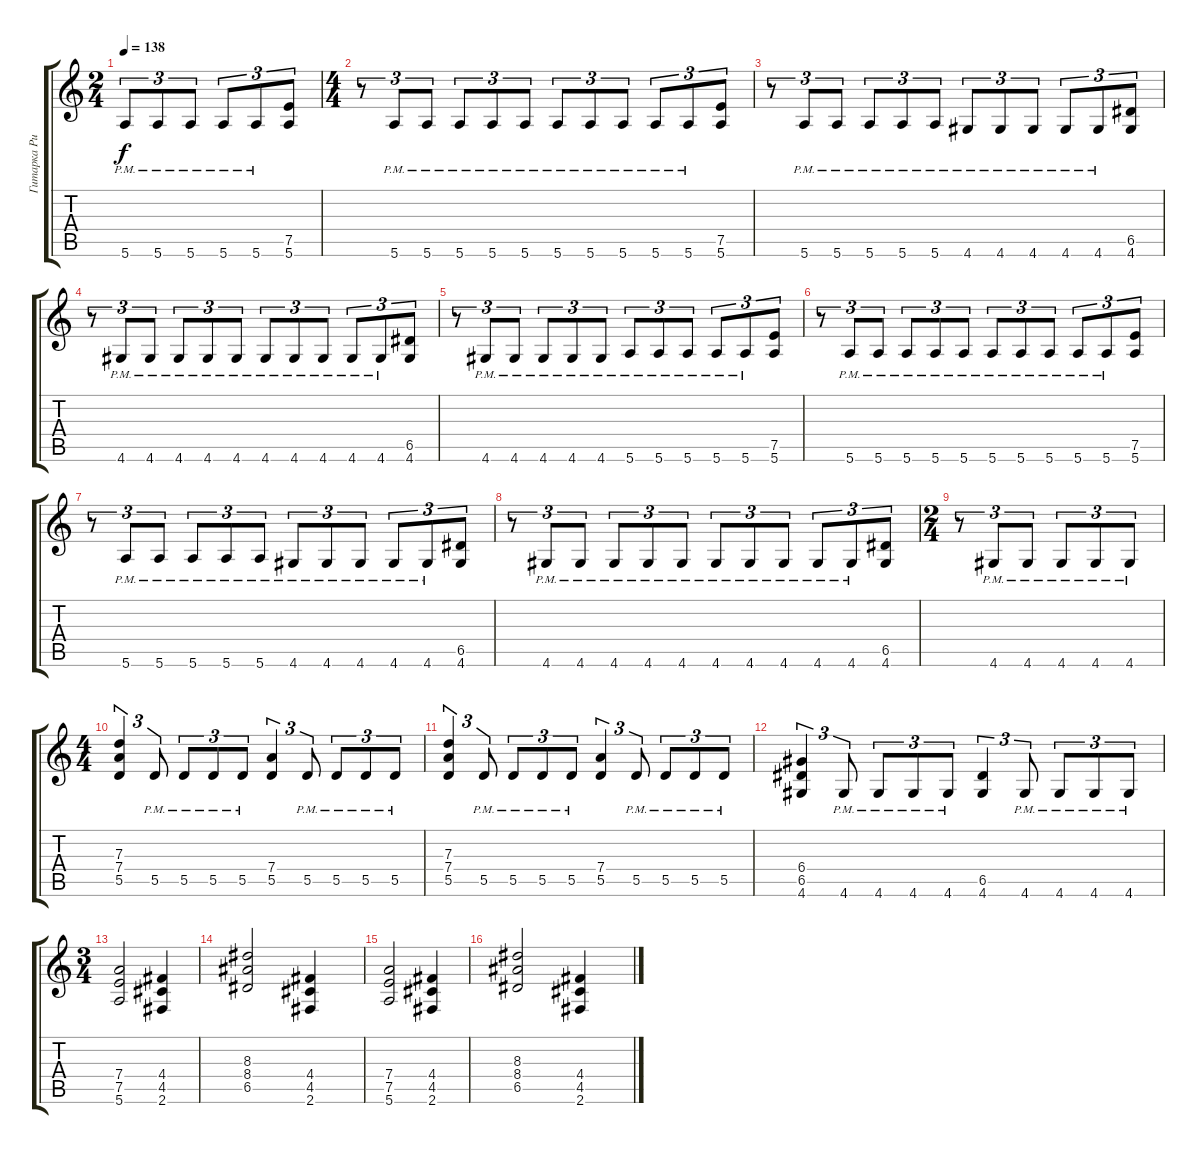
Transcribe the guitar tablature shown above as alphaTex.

\track ("Гитарка Ритм" "Гитарка Ри") {instrument distortionguitar}
\staff {score tabs}
\tuning (E4 B3 G3 D3 A2 E2) {hide}
\ts (2 4)
\tempo 138
\clef g2
\ks c
5.6{pm}.8{tu (3 2) dy f} 5.6{pm}.8{tu (3 2)} 5.6{pm}.8{tu (3 2)} 5.6{pm}.8{tu (3 2)} 5.6{pm}.8{tu (3 2)} (7.5 5.6).8{tu (3 2)} |
\ts (4 4)
r.8{tu (3 2)} 5.6{pm}.8{tu (3 2)} 5.6{pm}.8{tu (3 2)} 5.6{pm}.8{tu (3 2)} 5.6{pm}.8{tu (3 2)} 5.6{pm}.8{tu (3 2)} 5.6{pm}.8{tu (3 2)} 5.6{pm}.8{tu (3 2)} 5.6{pm}.8{tu (3 2)} 5.6{pm}.8{tu (3 2)} 5.6{pm}.8{tu (3 2)} (7.5 5.6).8{tu (3 2)} |
r.8{tu (3 2)} 5.6{pm}.8{tu (3 2)} 5.6{pm}.8{tu (3 2)} 5.6{pm}.8{tu (3 2)} 5.6{pm}.8{tu (3 2)} 5.6{pm}.8{tu (3 2)} 4.6{pm}.8{tu (3 2)} 4.6{pm}.8{tu (3 2)} 4.6{pm}.8{tu (3 2)} 4.6{pm}.8{tu (3 2)} 4.6{pm}.8{tu (3 2)} (6.5 4.6).8{tu (3 2)} |
r.8{tu (3 2)} 4.6{pm}.8{tu (3 2)} 4.6{pm}.8{tu (3 2)} 4.6{pm}.8{tu (3 2)} 4.6{pm}.8{tu (3 2)} 4.6{pm}.8{tu (3 2)} 4.6{pm}.8{tu (3 2)} 4.6{pm}.8{tu (3 2)} 4.6{pm}.8{tu (3 2)} 4.6{pm}.8{tu (3 2)} 4.6{pm}.8{tu (3 2)} (6.5 4.6).8{tu (3 2)} |
r.8{tu (3 2)} 4.6{pm}.8{tu (3 2)} 4.6{pm}.8{tu (3 2)} 4.6{pm}.8{tu (3 2)} 4.6{pm}.8{tu (3 2)} 4.6{pm}.8{tu (3 2)} 5.6{pm}.8{tu (3 2)} 5.6{pm}.8{tu (3 2)} 5.6{pm}.8{tu (3 2)} 5.6{pm}.8{tu (3 2)} 5.6{pm}.8{tu (3 2)} (7.5 5.6).8{tu (3 2)} |
r.8{tu (3 2)} 5.6{pm}.8{tu (3 2)} 5.6{pm}.8{tu (3 2)} 5.6{pm}.8{tu (3 2)} 5.6{pm}.8{tu (3 2)} 5.6{pm}.8{tu (3 2)} 5.6{pm}.8{tu (3 2)} 5.6{pm}.8{tu (3 2)} 5.6{pm}.8{tu (3 2)} 5.6{pm}.8{tu (3 2)} 5.6{pm}.8{tu (3 2)} (7.5 5.6).8{tu (3 2)} |
r.8{tu (3 2)} 5.6{pm}.8{tu (3 2)} 5.6{pm}.8{tu (3 2)} 5.6{pm}.8{tu (3 2)} 5.6{pm}.8{tu (3 2)} 5.6{pm}.8{tu (3 2)} 4.6{pm}.8{tu (3 2)} 4.6{pm}.8{tu (3 2)} 4.6{pm}.8{tu (3 2)} 4.6{pm}.8{tu (3 2)} 4.6{pm}.8{tu (3 2)} (6.5 4.6).8{tu (3 2)} |
r.8{tu (3 2)} 4.6{pm}.8{tu (3 2)} 4.6{pm}.8{tu (3 2)} 4.6{pm}.8{tu (3 2)} 4.6{pm}.8{tu (3 2)} 4.6{pm}.8{tu (3 2)} 4.6{pm}.8{tu (3 2)} 4.6{pm}.8{tu (3 2)} 4.6{pm}.8{tu (3 2)} 4.6{pm}.8{tu (3 2)} 4.6{pm}.8{tu (3 2)} (6.5 4.6).8{tu (3 2)} |
\ts (2 4)
r.8{tu (3 2)} 4.6{pm}.8{tu (3 2)} 4.6{pm}.8{tu (3 2)} 4.6{pm}.8{tu (3 2)} 4.6{pm}.8{tu (3 2)} 4.6{pm}.8{tu (3 2)} |
\ts (4 4)
(7.3 7.4 5.5).4{tu (3 2) volume 12} 5.5{pm}.8{tu (3 2)} 5.5{pm}.8{tu (3 2)} 5.5{pm}.8{tu (3 2)} 5.5{pm}.8{tu (3 2)} (7.4 5.5).4{tu (3 2)} 5.5{pm}.8{tu (3 2)} 5.5{pm}.8{tu (3 2)} 5.5{pm}.8{tu (3 2)} 5.5{pm}.8{tu (3 2)} |
(7.3 7.4 5.5).4{tu (3 2)} 5.5{pm}.8{tu (3 2)} 5.5{pm}.8{tu (3 2)} 5.5{pm}.8{tu (3 2)} 5.5{pm}.8{tu (3 2)} (7.4 5.5).4{tu (3 2)} 5.5{pm}.8{tu (3 2)} 5.5{pm}.8{tu (3 2)} 5.5{pm}.8{tu (3 2)} 5.5{pm}.8{tu (3 2)} |
(6.4 6.5 4.6).4{tu (3 2)} 4.6{pm}.8{tu (3 2)} 4.6{pm}.8{tu (3 2)} 4.6{pm}.8{tu (3 2)} 4.6{pm}.8{tu (3 2)} (6.5 4.6).4{tu (3 2)} 4.6{pm}.8{tu (3 2)} 4.6{pm}.8{tu (3 2)} 4.6{pm}.8{tu (3 2)} 4.6{pm}.8{tu (3 2)} |
\ts (3 4)
(7.4 7.5 5.6).2 (4.4 4.5 2.6).4 |
(8.3 8.4 6.5).2 (4.4 4.5 2.6).4 |
(7.4 7.5 5.6).2 (4.4 4.5 2.6).4 |
(8.3 8.4 6.5).2 (4.4 4.5 2.6).4
